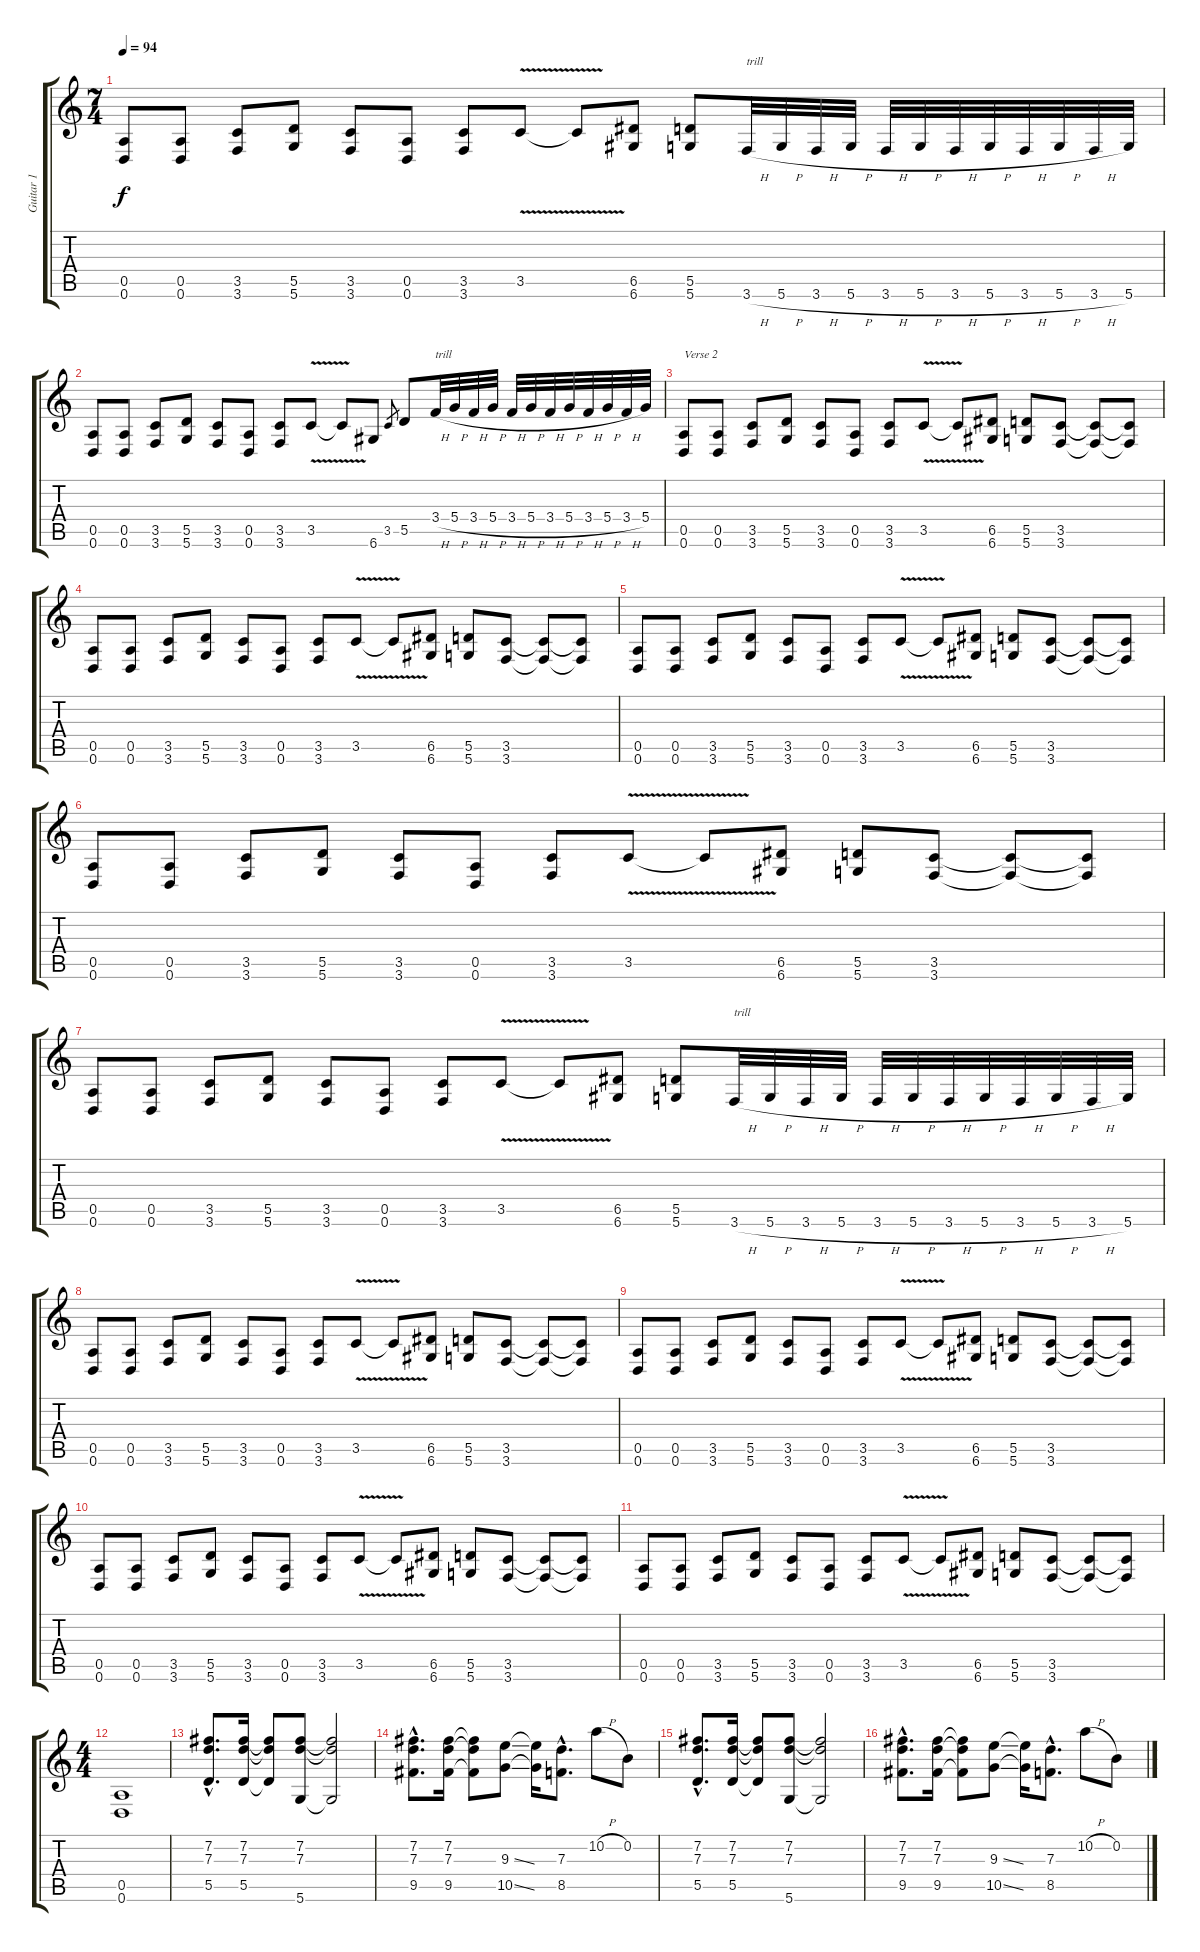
\track ("Guitar 1" "Guitar 1") {instrument overdrivenguitar}
\staff {score tabs}
\tuning (E4 B3 G3 D3 A2 D2) {hide}
\ts (7 4)
\tempo 94
\clef g2
\ks c
(0.5 0.6).8{dy f} (0.5 0.6).8 (3.5 3.6).8 (5.5 5.6).8 (3.5 3.6).8 (0.5 0.6).8 (3.5 3.6).8 3.5{v}.8 3.5{t}.8 (6.5 6.6).8 (5.5 5.6).8 3.6{h}.32{txt "trill"} 5.6{h}.32 3.6{h}.32 5.6{h}.32 3.6{h}.32 5.6{h}.32 3.6{h}.32 5.6{h}.32 3.6{h}.32 5.6{h}.32 3.6{h}.32 5.6.32 |
(0.5 0.6).8 (0.5 0.6).8 (3.5 3.6).8 (5.5 5.6).8 (3.5 3.6).8 (0.5 0.6).8 (3.5 3.6).8 3.5{v}.8 3.5{t}.8 6.6.8 3.5.8{gr} 5.5.8 3.4{h}.32{txt "trill"} 5.4{h}.32 3.4{h}.32 5.4{h}.32 3.4{h}.32 5.4{h}.32 3.4{h}.32 5.4{h}.32 3.4{h}.32 5.4{h}.32 3.4{h}.32 5.4.32 |
(0.5 0.6).8{txt "Verse 2"} (0.5 0.6).8 (3.5 3.6).8 (5.5 5.6).8 (3.5 3.6).8 (0.5 0.6).8 (3.5 3.6).8 3.5{v}.8 3.5{t}.8 (6.5 6.6).8 (5.5 5.6).8 (3.5 3.6).8 (3.5{t} 3.6{t}).8 (3.5{t} 3.6{t}).8 |
(0.5 0.6).8 (0.5 0.6).8 (3.5 3.6).8 (5.5 5.6).8 (3.5 3.6).8 (0.5 0.6).8 (3.5 3.6).8 3.5{v}.8 3.5{t}.8 (6.5 6.6).8 (5.5 5.6).8 (3.5 3.6).8 (3.5{t} 3.6{t}).8 (3.5{t} 3.6{t}).8 |
(0.5 0.6).8 (0.5 0.6).8 (3.5 3.6).8 (5.5 5.6).8 (3.5 3.6).8 (0.5 0.6).8 (3.5 3.6).8 3.5{v}.8 3.5{t}.8 (6.5 6.6).8 (5.5 5.6).8 (3.5 3.6).8 (3.5{t} 3.6{t}).8 (3.5{t} 3.6{t}).8 |
(0.5 0.6).8 (0.5 0.6).8 (3.5 3.6).8 (5.5 5.6).8 (3.5 3.6).8 (0.5 0.6).8 (3.5 3.6).8 3.5{v}.8 3.5{t}.8 (6.5 6.6).8 (5.5 5.6).8 (3.5 3.6).8 (3.5{t} 3.6{t}).8 (3.5{t} 3.6{t}).8 |
(0.5 0.6).8 (0.5 0.6).8 (3.5 3.6).8 (5.5 5.6).8 (3.5 3.6).8 (0.5 0.6).8 (3.5 3.6).8 3.5{v}.8 3.5{t}.8 (6.5 6.6).8 (5.5 5.6).8 3.6{h}.32{txt "trill"} 5.6{h}.32 3.6{h}.32 5.6{h}.32 3.6{h}.32 5.6{h}.32 3.6{h}.32 5.6{h}.32 3.6{h}.32 5.6{h}.32 3.6{h}.32 5.6.32 |
(0.5 0.6).8 (0.5 0.6).8 (3.5 3.6).8 (5.5 5.6).8 (3.5 3.6).8 (0.5 0.6).8 (3.5 3.6).8 3.5{v}.8 3.5{t}.8 (6.5 6.6).8 (5.5 5.6).8 (3.5 3.6).8 (3.5{t} 3.6{t}).8 (3.5{t} 3.6{t}).8 |
(0.5 0.6).8 (0.5 0.6).8 (3.5 3.6).8 (5.5 5.6).8 (3.5 3.6).8 (0.5 0.6).8 (3.5 3.6).8 3.5{v}.8 3.5{t}.8 (6.5 6.6).8 (5.5 5.6).8 (3.5 3.6).8 (3.5{t} 3.6{t}).8 (3.5{t} 3.6{t}).8 |
(0.5 0.6).8 (0.5 0.6).8 (3.5 3.6).8 (5.5 5.6).8 (3.5 3.6).8 (0.5 0.6).8 (3.5 3.6).8 3.5{v}.8 3.5{t}.8 (6.5 6.6).8 (5.5 5.6).8 (3.5 3.6).8 (3.5{t} 3.6{t}).8 (3.5{t} 3.6{t}).8 |
(0.5 0.6).8 (0.5 0.6).8 (3.5 3.6).8 (5.5 5.6).8 (3.5 3.6).8 (0.5 0.6).8 (3.5 3.6).8 3.5{v}.8 3.5{t}.8 (6.5 6.6).8 (5.5 5.6).8 (3.5 3.6).8 (3.5{t} 3.6{t}).8 (3.5{t} 3.6{t}).8 |
\ts (4 4)
(0.5 0.6).1 |
(7.2{hac} 7.3{hac} 5.5{hac}).8{d} (7.2 7.3 5.5).16 (7.2{t} 7.3{t} 5.5{t}).8 (7.2 7.3 5.6).8 (7.2{t} 7.3{t} 5.6{t}).2 |
(7.2{hac} 7.3{hac} 9.5{hac}).8{d} (7.2 7.3 9.5).16 (7.2{t} 7.3{t} 9.5{t}).8 (9.3{ss} 10.5{ss}).8 (9.3{t} 10.5{t}).16 (7.3{hac} 8.5{hac}).8{d} 10.2{h}.8 0.2.8 |
(7.2{hac} 7.3{hac} 5.5{hac}).8{d} (7.2 7.3 5.5).16 (7.2{t} 7.3{t} 5.5{t}).8 (7.2 7.3 5.6).8 (7.2{t} 7.3{t} 5.6{t}).2 |
(7.2{hac} 7.3{hac} 9.5{hac}).8{d} (7.2 7.3 9.5).16 (7.2{t} 7.3{t} 9.5{t}).8 (9.3{ss} 10.5{ss}).8 (9.3{t} 10.5{t}).16 (7.3{hac} 8.5{hac}).8{d} 10.2{h}.8 0.2.8
